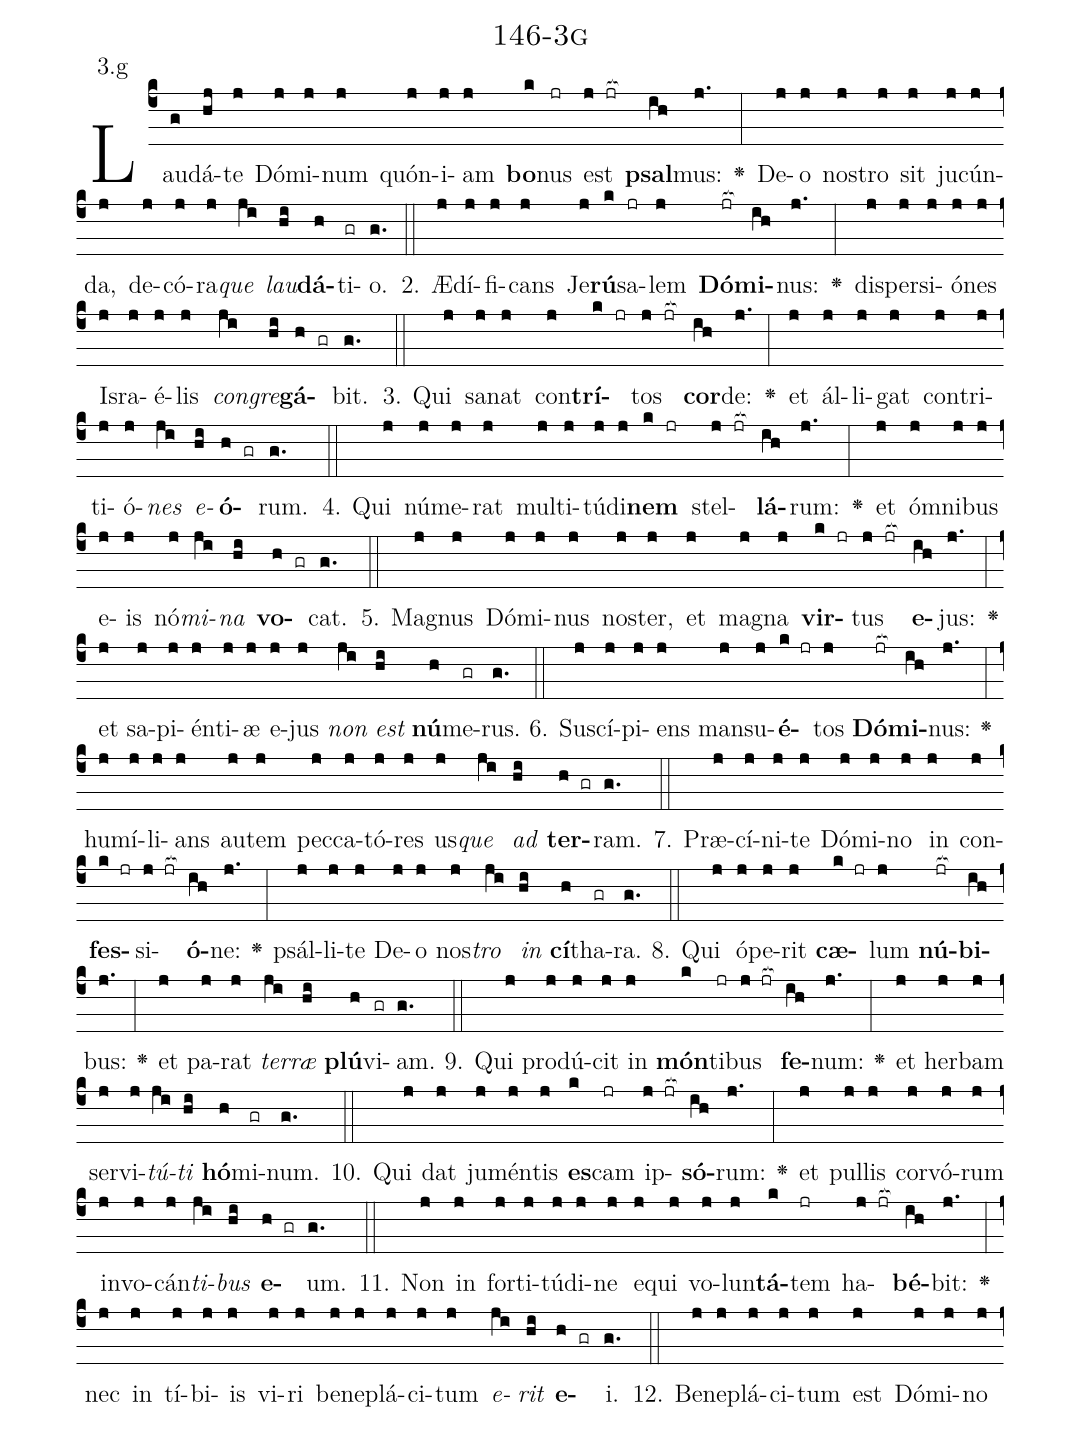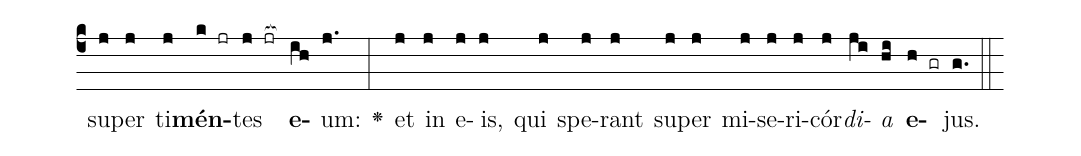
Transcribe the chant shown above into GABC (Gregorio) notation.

name: 146-3g;
annotation: 3.g;
%%
(c4)Lau(g)dá(hj)te(j) Dó(j)mi(j)num(j) quón(j)i(j)am(j) <b>bo</b>(k)nus(jr) est(j jr[ocb:1{]) <b>psal</b>(ih[ocb:0}])mus:(j.) <v>\greheightstar</v>(:) De(j)o(j) nos(j)tro(j) sit(j) ju(j)cún(j)da,(j) de(j)có(j)ra(j)<i>que</i>(ji) <i>lau</i>(hi)<b>dá</b>(h)ti(gr)o.(g.) (::)
2. Æ(j)dí(j)fi(j)cans(j) Je(j)<b>rú</b>(k)sa(jr)lem(j) <b>Dó</b>(jr[ocb:1{])<b>mi</b>(ih[ocb:0}])nus:(j.) <v>\greheightstar</v>(:) di(j)sper(j)si(j)ó(j)nes(j) Is(j)ra(j)é(j)lis(j) <i>con</i>(ji)<i>gre</i>(hi)<b>gá</b>(h gr)bit.(g.) (::)
3. Qui(j) sa(j)nat(j) con(j)<b>trí</b>(k jr)tos(j jr[ocb:1{]) <b>cor</b>(ih[ocb:0}])de:(j.) <v>\greheightstar</v>(:) et(j) ál(j)li(j)gat(j) con(j)tri(j)ti(j)ó(j)<i>nes</i>(ji) <i>e</i>(hi)<b>ó</b>(h gr)rum.(g.) (::)
4. Qui(j) nú(j)me(j)rat(j) mul(j)ti(j)tú(j)di(j)<b>nem</b>(k jr) stel(j jr[ocb:1{])<b>lá</b>(ih[ocb:0}])rum:(j.) <v>\greheightstar</v>(:) et(j) óm(j)ni(j)bus(j) e(j)is(j) nó(j)<i>mi</i>(ji)<i>na</i>(hi) <b>vo</b>(h gr)cat.(g.) (::)
5. Ma(j)gnus(j) Dó(j)mi(j)nus(j) nos(j)ter,(j) et(j) ma(j)gna(j) <b>vir</b>(k jr)tus(j jr[ocb:1{]) <b>e</b>(ih[ocb:0}])jus:(j.) <v>\greheightstar</v>(:) et(j) sa(j)pi(j)én(j)ti(j)æ(j) e(j)jus(j) <i>non</i>(ji) <i>est</i>(hi) <b>nú</b>(h)me(gr)rus.(g.) (::)
6. Su(j)scí(j)pi(j)ens(j) man(j)su(j)<b>é</b>(k jr)tos(j) <b>Dó</b>(jr[ocb:1{])<b>mi</b>(ih[ocb:0}])nus:(j.) <v>\greheightstar</v>(:) hu(j)mí(j)li(j)ans(j) au(j)tem(j) pec(j)ca(j)tó(j)res(j) us(j)<i>que</i>(ji) <i>ad</i>(hi) <b>ter</b>(h gr)ram.(g.) (::)
7. Præ(j)cí(j)ni(j)te(j) Dó(j)mi(j)no(j) in(j) con(j)<b>fes</b>(k jr)si(j jr[ocb:1{])<b>ó</b>(ih[ocb:0}])ne:(j.) <v>\greheightstar</v>(:) psál(j)li(j)te(j) De(j)o(j) nos(j)<i>tro</i>(ji) <i>in</i>(hi) <b>cí</b>(h)tha(gr)ra.(g.) (::)
8. Qui(j) ó(j)pe(j)rit(j) <b>cæ</b>(k jr)lum(j) <b>nú</b>(jr[ocb:1{])<b>bi</b>(ih[ocb:0}])bus:(j.) <v>\greheightstar</v>(:) et(j) pa(j)rat(j) <i>ter</i>(ji)<i>ræ</i>(hi) <b>plú</b>(h)vi(gr)am.(g.) (::)
9. Qui(j) pro(j)dú(j)cit(j) in(j) <b>món</b>(k)ti(jr)bus(j jr[ocb:1{]) <b>fe</b>(ih[ocb:0}])num:(j.) <v>\greheightstar</v>(:) et(j) her(j)bam(j) ser(j)vi(j)<i>tú</i>(ji)<i>ti</i>(hi) <b>hó</b>(h)mi(gr)num.(g.) (::)
10. Qui(j) dat(j) ju(j)mén(j)tis(j) <b>es</b>(k)cam(jr) ip(j jr[ocb:1{])<b>só</b>(ih[ocb:0}])rum:(j.) <v>\greheightstar</v>(:) et(j) pul(j)lis(j) cor(j)vó(j)rum(j) in(j)vo(j)cán(j)<i>ti</i>(ji)<i>bus</i>(hi) <b>e</b>(h gr)um.(g.) (::)
11. Non(j) in(j) for(j)ti(j)tú(j)di(j)ne(j) e(j)qui(j) vo(j)lun(j)<b>tá</b>(k)tem(jr) ha(j jr[ocb:1{])<b>bé</b>(ih[ocb:0}])bit:(j.) <v>\greheightstar</v>(:) nec(j) in(j) tí(j)bi(j)is(j) vi(j)ri(j) be(j)ne(j)plá(j)ci(j)tum(j) <i>e</i>(ji)<i>rit</i>(hi) <b>e</b>(h gr)i.(g.) (::)
12. Be(j)ne(j)plá(j)ci(j)tum(j) est(j) Dó(j)mi(j)no(j) su(j)per(j) ti(j)<b>mén</b>(k jr)tes(j jr[ocb:1{]) <b>e</b>(ih[ocb:0}])um:(j.) <v>\greheightstar</v>(:) et(j) in(j) e(j)is,(j) qui(j) spe(j)rant(j) su(j)per(j) mi(j)se(j)ri(j)cór(j)<i>di</i>(ji)<i>a</i>(hi) <b>e</b>(h gr)jus.(g.) (::)
